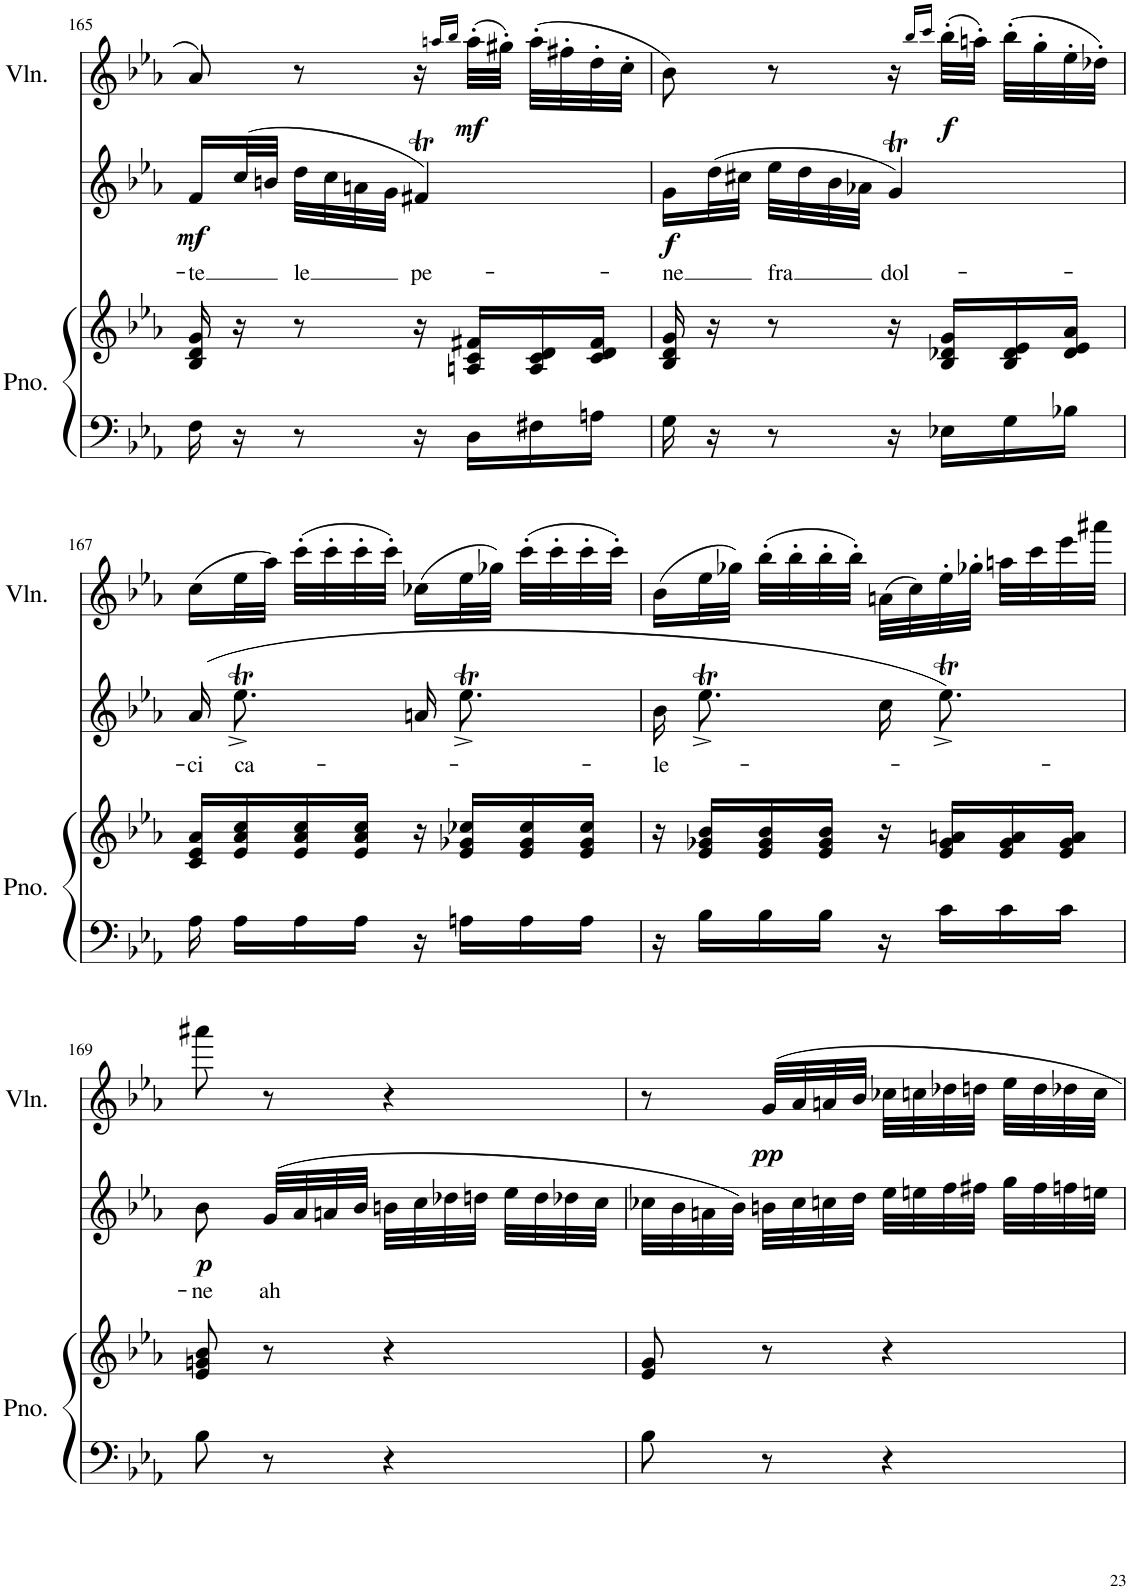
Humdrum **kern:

**kern	**kern	**kern	**text	**dynam	**kern	**dynam
*part3	*part3	*part2	*part2	*part2	*part1	*part1
*staff4	*staff3	*staff2	*staff2	*staff2	*staff1	*staff1
*I"Piano	*	*I"Voice	*	*	*I"Violin	*
*I'Pno.	*	*	*	*	*I'Vln.	*
!!LO:PB:g=z
*clefF4	*clefG2	*clefG2	*	*	*clefG2	*
*k[b-e-a-]	*k[b-e-a-]	*k[b-e-a-]	*	*	*k[b-e-a-]	*
*M2/4	*M2/4	*M2/4	*	*	*M2/4	*
=165	=165	=165	=165	=165	=165	=165
*^	*	*	*	*	*	*
!	!	!	!	!LO:LY:b	!LO:DY:b	!	!
16F\	8ryy	16B-/ 16d/ 16g/	16f/LL	-te	mf	8a-/	.
16r	.	16r	(32cc/L	.	.	.	.
.	.	.	32bn/JJJ	.	.	.	.
!	!	!	!	!LO:LY:b	!	!	!
8r	8.ryy	8r	32dd\LLL	-le	.	8r	.
.	.	.	32cc\	.	.	.	.
.	.	.	32an\	.	.	.	.
.	.	.	32g\JJJ	.	.	.	.
!	!	!	!	!LO:LY:b	!	!	!
16r	.	16r	4f#Xt/)	pe-	.	16r	.
.	.	.	.	.	.	16qaan/LL	.
.	.	.	.	.	.	16qbb-/JJ	.
!	!	!	!	!	!	!	!LO:DY:b
16ryy	16D\LL	16An/ 16c/ 16f#X/LL	.	.	.	(32aa'\LLL	mf
.	.	.	.	.	.	32gg#X'\JJJ)	.
16ryy	16F#X\	16A/ 16c/ 16d/	.	.	.	(32aa'\LLL	.
.	.	.	.	.	.	32ff#X'\	.
16ryy	16An\JJ	16c/ 16d/ 16f#/JJ	.	.	.	32dd'\	.
.	.	.	.	.	.	32cc'\JJJ	.
=166	=166	=166	=166	=166	=166	=166	=166
!	!	!	!	!LO:LY:b	!LO:DY:b	!	!
16G\	8ryy	16B-/ 16d/ 16g/	16g\LL	-ne	f	8b-\)	.
16r	.	16r	(32dd\L	.	.	.	.
.	.	.	32cc#X\JJJ	.	.	.	.
!	!	!	!	!LO:LY:b	!	!	!
8r	8.ryy	8r	32ee-\LLL	-fra	.	8r	.
.	.	.	32dd\	.	.	.	.
.	.	.	32b-\	.	.	.	.
.	.	.	32a-X\JJJ	.	.	.	.
!	!	!	!	!LO:LY:b	!	!	!
16r	.	16r	4gt/)	dol-	.	16r	.
.	.	.	.	.	.	16qbb-/LL	.
.	.	.	.	.	.	16qccc/JJ	.
!	!	!	!	!	!	!	!LO:DY:b
16ryy	16E-X\LL	16B-/ 16d-X/ 16g/LL	.	.	.	(32bb-'\LLL	f
.	.	.	.	.	.	32aan'\JJJ)	.
16ryy	16G\	16B-/ 16d-/ 16e-/	.	.	.	(32bb-'\LLL	.
.	.	.	.	.	.	32gg'\	.
16ryy	16B-X\JJ	16d-/ 16e-/ 16a-/JJ	.	.	.	32ee-'\	.
.	.	.	.	.	.	32dd-X'\JJJ)	.
*v	*v	*	*	*	*	*	*
!!LO:LB:g=z
=167	=167	=167	=167	=167	=167	=167
!	!	!	!LO:LY:b	!	!	!
16A-\	16c/ 16e-/ 16a-/LL	(16a-/	-ci	.	(16cc\LL	.
!	!	!	!LO:LY:b	!	!	!
16A-\LL	16e-/ 16a-/ 16cc/	8.ee-T^<\	ca-	.	32ee-\L	.
.	.	.	.	.	32aa-\JJJ)	.
16A-\	16e-/ 16a-/ 16cc/	.	.	.	(32ccc'\LLL	.
.	.	.	.	.	32ccc'\	.
16A-\JJ	16e-/ 16a-/ 16cc/JJ	.	.	.	32ccc'\	.
.	.	.	.	.	32ccc'\JJJ)	.
16r	16r	16an/	.	.	(16cc-X\LL	.
16An\LL	16e-/ 16g-X/ 16cc-X/LL	8.ee-T^<\	.	.	32ee-\L	.
.	.	.	.	.	32gg-X\JJJ)	.
16A\	16e-/ 16g-/ 16cc-/	.	.	.	(32ccc'\LLL	.
.	.	.	.	.	32ccc'\	.
16A\JJ	16e-/ 16g-/ 16cc-/JJ	.	.	.	32ccc'\	.
.	.	.	.	.	32ccc'\JJJ)	.
=168	=168	=168	=168	=168	=168	=168
!	!	!	!LO:LY:b	!	!	!
16r	16r	16b-\	-le-	.	(16b-\LL	.
16B-\LL	16e-/ 16g-X/ 16b-/LL	8.ee-T^<\	.	.	32ee-\L	.
.	.	.	.	.	32gg-X\JJJ)	.
16B-\	16e-/ 16g-/ 16b-/	.	.	.	(32bb-'\LLL	.
.	.	.	.	.	32bb-'\	.
16B-\JJ	16e-/ 16g-/ 16b-/JJ	.	.	.	32bb-'\	.
.	.	.	.	.	32bb-'\JJJ)	.
16r	16r	16cc\	.	.	(32an\LLL	.
.	.	.	.	.	32cc\)	.
16c\LL	16e-/ 16g-/ 16an/LL	8.ee-T^<\)	.	.	32ee-'\	.
.	.	.	.	.	32gg-X'\JJJ	.
16c\	16e-/ 16g-/ 16a/	.	.	.	32aan\LLL	.
.	.	.	.	.	32ccc\	.
16c\JJ	16e-/ 16g-/ 16a/JJ	.	.	.	32eee-\	.
.	.	.	.	.	32aaa#X\JJJ	.
!!LO:LB:g=z
=169	=169	=169	=169	=169	=169	=169
!	!	!	!LO:LY:b	!LO:DY:b	!	!
8B-\	8e-/ 8gn/ 8b-/	8b-\	-ne	p	8aaa#X\	.
!	!	!	!LO:LY:b	!	!	!
8r	8r	(32g/LLL	ah	.	8r	.
.	.	32a-/	.	.	.	.
.	.	32an/	.	.	.	.
.	.	32b-/JJJ	.	.	.	.
4r	4r	32bn\LLL	.	.	4r	.
.	.	32cc\	.	.	.	.
.	.	32dd-X\	.	.	.	.
.	.	32ddn\JJJ	.	.	.	.
.	.	32ee-\LLL	.	.	.	.
.	.	32dd\	.	.	.	.
.	.	32dd-X\	.	.	.	.
.	.	32cc\JJJ	.	.	.	.
=170	=170	=170	=170	=170	=170	=170
8B-\	8e-/ 8g/	32cc-X\LLL	.	.	8r	.
.	.	32b-\	.	.	.	.
.	.	32an\	.	.	.	.
.	.	32b-\JJJ)	.	.	.	.
!	!	!	!	!	!	!LO:DY:b
8r	8r	32bn\LLL	.	.	32g/LLL	pp
.	.	32cc-\	.	.	32a-/	.
.	.	32ccn\	.	.	32an/	.
.	.	32dd\JJJ	.	.	32b-/JJJ	.
4r	4r	32ee-\LLL	.	.	32cc-X\LLL	.
.	.	32een\	.	.	32ccn\	.
.	.	32ff\	.	.	32dd-X\	.
.	.	32ff#X\JJJ	.	.	32ddn\JJJ	.
.	.	32gg\LLL	.	.	32ee-\LLL	.
.	.	32ff#\	.	.	32dd\	.
.	.	32ffn\	.	.	32dd-X\	.
.	.	32een\JJJ	.	.	32cc\JJJ	.
=	=	=	=	=	=	=
*-	*-	*-	*-	*-	*-	*-
